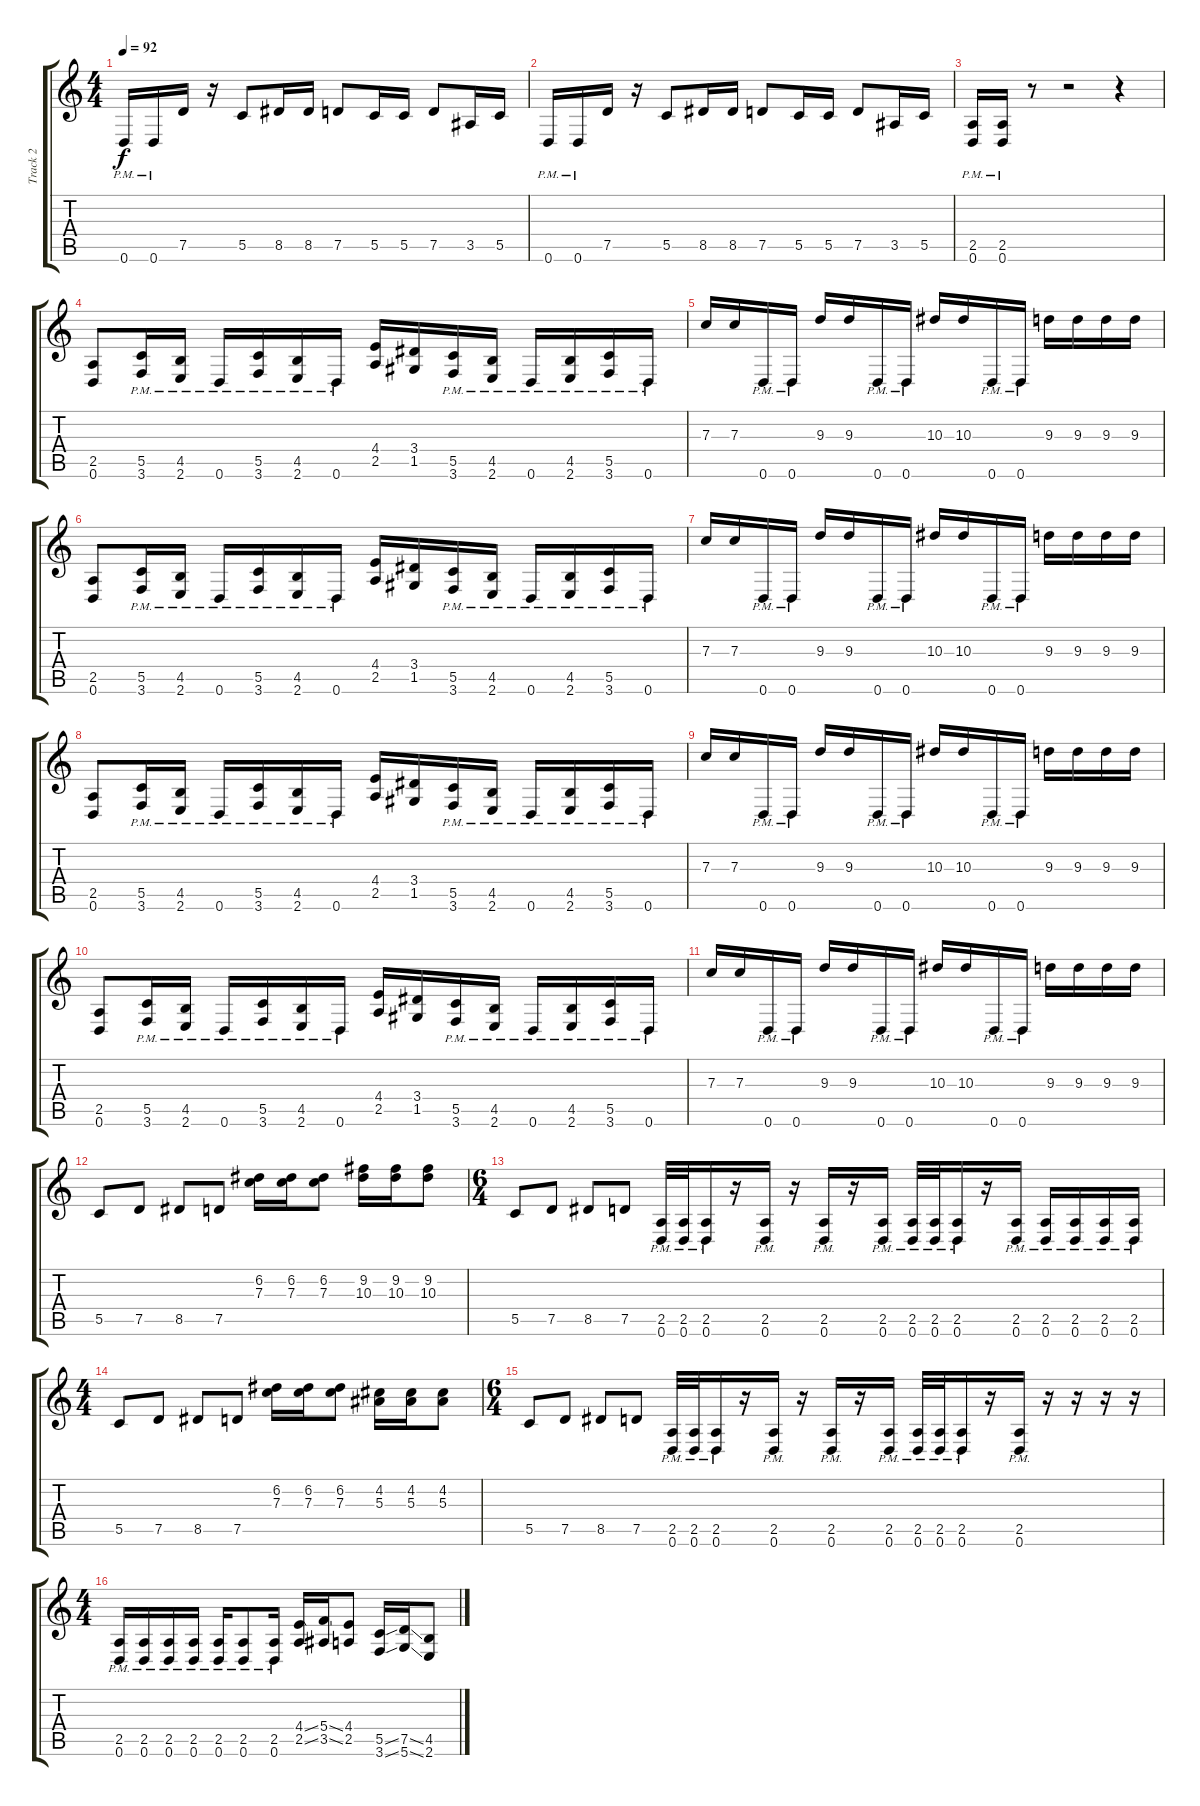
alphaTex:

\track ("Track 2" "Track 2") {instrument distortionguitar}
\staff {score tabs}
\tuning (D4 A3 F3 C3 G2 D2) {hide}
\ts (4 4)
\tempo 92
\clef g2
\ks c
0.6{pm}.16{dy f} 0.6{pm}.16 7.5.16 r.16 5.5.8 8.5.16 8.5.16 7.5.8 5.5.16 5.5.16 7.5.8 3.5.16 5.5.16 |
0.6{pm}.16 0.6{pm}.16 7.5.16 r.16 5.5.8 8.5.16 8.5.16 7.5.8 5.5.16 5.5.16 7.5.8 3.5.16 5.5.16 |
(2.5{pm} 0.6{pm}).16 (2.5{pm} 0.6{pm}).16 r.8 r.2 r.4 |
(2.5 0.6).8 (5.5{pm} 3.6{pm}).16 (4.5{pm} 2.6{pm}).16 0.6{pm}.16 (5.5{pm} 3.6{pm}).16 (4.5{pm} 2.6{pm}).16 0.6{pm}.16 (4.4 2.5).16 (3.4 1.5).16 (5.5{pm} 3.6{pm}).16 (4.5{pm} 2.6{pm}).16 0.6{pm}.16 (4.5{pm} 2.6{pm}).16 (5.5{pm} 3.6{pm}).16 0.6{pm}.16 |
7.3.16 7.3.16 0.6{pm}.16 0.6{pm}.16 9.3.16 9.3.16 0.6{pm}.16 0.6{pm}.16 10.3.16 10.3.16 0.6{pm}.16 0.6{pm}.16 9.3.16 9.3.16 9.3.16 9.3.16 |
(2.5 0.6).8 (5.5{pm} 3.6{pm}).16 (4.5{pm} 2.6{pm}).16 0.6{pm}.16 (5.5{pm} 3.6{pm}).16 (4.5{pm} 2.6{pm}).16 0.6{pm}.16 (4.4 2.5).16 (3.4 1.5).16 (5.5{pm} 3.6{pm}).16 (4.5{pm} 2.6{pm}).16 0.6{pm}.16 (4.5{pm} 2.6{pm}).16 (5.5{pm} 3.6{pm}).16 0.6{pm}.16 |
7.3.16 7.3.16 0.6{pm}.16 0.6{pm}.16 9.3.16 9.3.16 0.6{pm}.16 0.6{pm}.16 10.3.16 10.3.16 0.6{pm}.16 0.6{pm}.16 9.3.16 9.3.16 9.3.16 9.3.16 |
(2.5 0.6).8 (5.5{pm} 3.6{pm}).16 (4.5{pm} 2.6{pm}).16 0.6{pm}.16 (5.5{pm} 3.6{pm}).16 (4.5{pm} 2.6{pm}).16 0.6{pm}.16 (4.4 2.5).16 (3.4 1.5).16 (5.5{pm} 3.6{pm}).16 (4.5{pm} 2.6{pm}).16 0.6{pm}.16 (4.5{pm} 2.6{pm}).16 (5.5{pm} 3.6{pm}).16 0.6{pm}.16 |
7.3.16 7.3.16 0.6{pm}.16 0.6{pm}.16 9.3.16 9.3.16 0.6{pm}.16 0.6{pm}.16 10.3.16 10.3.16 0.6{pm}.16 0.6{pm}.16 9.3.16 9.3.16 9.3.16 9.3.16 |
(2.5 0.6).8 (5.5{pm} 3.6{pm}).16 (4.5{pm} 2.6{pm}).16 0.6{pm}.16 (5.5{pm} 3.6{pm}).16 (4.5{pm} 2.6{pm}).16 0.6{pm}.16 (4.4 2.5).16 (3.4 1.5).16 (5.5{pm} 3.6{pm}).16 (4.5{pm} 2.6{pm}).16 0.6{pm}.16 (4.5{pm} 2.6{pm}).16 (5.5{pm} 3.6{pm}).16 0.6{pm}.16 |
7.3.16 7.3.16 0.6{pm}.16 0.6{pm}.16 9.3.16 9.3.16 0.6{pm}.16 0.6{pm}.16 10.3.16 10.3.16 0.6{pm}.16 0.6{pm}.16 9.3.16 9.3.16 9.3.16 9.3.16 |
5.5.8 7.5.8 8.5.8 7.5.8 (6.2 7.3).16 (6.2 7.3).16 (6.2 7.3).8 (9.2 10.3).16 (9.2 10.3).16 (9.2 10.3).8 |
\ts (6 4)
5.5.8 7.5.8 8.5.8 7.5.8 (2.5{pm} 0.6{pm}).32 (2.5{pm} 0.6{pm}).32 (2.5{pm} 0.6{pm}).16 r.16 (2.5{pm} 0.6{pm}).16 r.16 (2.5{pm} 0.6{pm}).16 r.16 (2.5{pm} 0.6{pm}).16 (2.5{pm} 0.6{pm}).32 (2.5{pm} 0.6{pm}).32 (2.5{pm} 0.6{pm}).16 r.16 (2.5{pm} 0.6{pm}).16 (2.5{pm} 0.6{pm}).16 (2.5{pm} 0.6{pm}).16 (2.5{pm} 0.6{pm}).16 (2.5{pm} 0.6{pm}).16 |
\ts (4 4)
5.5.8 7.5.8 8.5.8 7.5.8 (6.2 7.3).16 (6.2 7.3).16 (6.2 7.3).8 (4.2 5.3).16 (4.2 5.3).16 (4.2 5.3).8 |
\ts (6 4)
5.5.8 7.5.8 8.5.8 7.5.8 (2.5{pm} 0.6{pm}).32 (2.5{pm} 0.6{pm}).32 (2.5{pm} 0.6{pm}).16 r.16 (2.5{pm} 0.6{pm}).16 r.16 (2.5{pm} 0.6{pm}).16 r.16 (2.5{pm} 0.6{pm}).16 (2.5{pm} 0.6{pm}).32 (2.5{pm} 0.6{pm}).32 (2.5{pm} 0.6{pm}).16 r.16 (2.5{pm} 0.6{pm}).16 r.16 r.16 r.16 r.16 |
\ts (4 4)
(2.5{pm} 0.6{pm}).16 (2.5{pm} 0.6{pm}).16 (2.5{pm} 0.6{pm}).16 (2.5{pm} 0.6{pm}).16 (2.5{pm} 0.6{pm}).16 (2.5{pm} 0.6{pm}).8 (2.5{pm} 0.6{pm}).16 (4.4{ss} 2.5{ss}).16 (5.4{ss} 3.5{ss}).16 (4.4 2.5).8 (5.5{ss} 3.6{ss}).16 (7.5{ss} 5.6{ss}).16 (4.5 2.6).8
